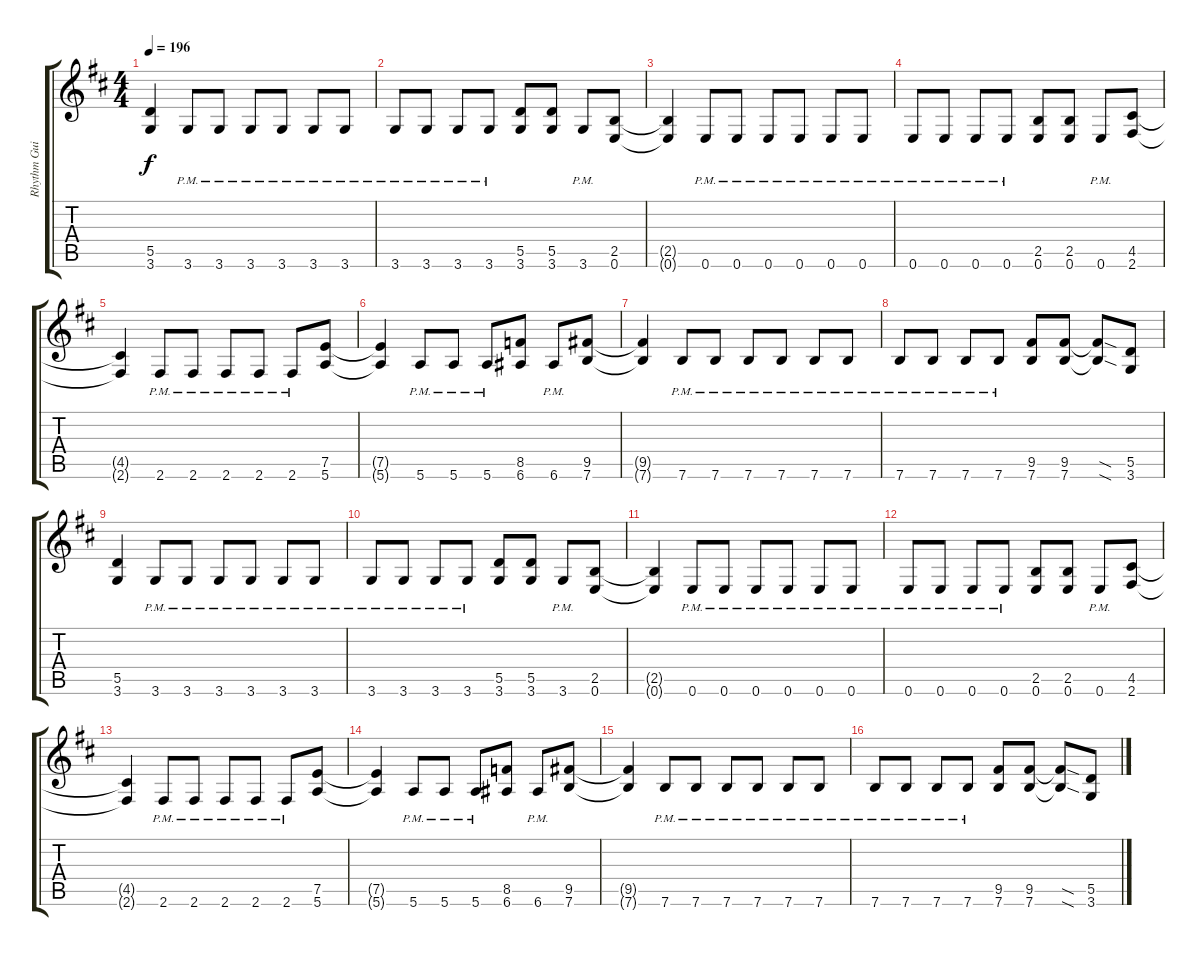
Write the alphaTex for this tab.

\track ("Rhythm Guitar (Friedman)" "Rhythm Gui") {instrument distortionguitar}
\staff {score tabs}
\tuning (E4 B3 G3 D3 A2 E2) {hide}
\ts (4 4)
\tempo 196
\clef g2
\ks d
(5.5{t} 3.6{t}).4{dy f} 3.6{pm}.8 3.6{pm}.8 3.6{pm}.8 3.6{pm}.8 3.6{pm}.8 3.6{pm}.8 |
3.6{pm}.8 3.6{pm}.8 3.6{pm}.8 3.6{pm}.8 (5.5 3.6).8 (5.5 3.6).8 3.6{pm}.8 (2.5 0.6).8 |
(2.5{t} 0.6{t}).4 0.6{pm}.8 0.6{pm}.8 0.6{pm}.8 0.6{pm}.8 0.6{pm}.8 0.6{pm}.8 |
0.6{pm}.8 0.6{pm}.8 0.6{pm}.8 0.6{pm}.8 (2.5 0.6).8 (2.5 0.6).8 0.6{pm}.8 (4.5 2.6).8 |
(4.5{t} 2.6{t}).4 2.6{pm}.8 2.6{pm}.8 2.6{pm}.8 2.6{pm}.8 2.6{pm}.8 (7.5 5.6).8 |
(7.5{t} 5.6{t}).4 5.6{pm}.8 5.6{pm}.8 5.6{pm}.8 (8.5 6.6).8 6.6{pm}.8 (9.5 7.6).8 |
(9.5{t} 7.6{t}).4 7.6{pm}.8 7.6{pm}.8 7.6{pm}.8 7.6{pm}.8 7.6{pm}.8 7.6{pm}.8 |
7.6{pm}.8 7.6{pm}.8 7.6{pm}.8 7.6{pm}.8 (9.5 7.6).8 (9.5 7.6).8 (9.5{sod t} 7.6{sod t}).8 (5.5 3.6).8 |
(5.5 3.6).4 3.6{pm}.8 3.6{pm}.8 3.6{pm}.8 3.6{pm}.8 3.6{pm}.8 3.6{pm}.8 |
3.6{pm}.8 3.6{pm}.8 3.6{pm}.8 3.6{pm}.8 (5.5 3.6).8 (5.5 3.6).8 3.6{pm}.8 (2.5 0.6).8 |
(2.5{t} 0.6{t}).4 0.6{pm}.8 0.6{pm}.8 0.6{pm}.8 0.6{pm}.8 0.6{pm}.8 0.6{pm}.8 |
0.6{pm}.8 0.6{pm}.8 0.6{pm}.8 0.6{pm}.8 (2.5 0.6).8 (2.5 0.6).8 0.6{pm}.8 (4.5 2.6).8 |
(4.5{t} 2.6{t}).4 2.6{pm}.8 2.6{pm}.8 2.6{pm}.8 2.6{pm}.8 2.6{pm}.8 (7.5 5.6).8 |
(7.5{t} 5.6{t}).4 5.6{pm}.8 5.6{pm}.8 5.6{pm}.8 (8.5 6.6).8 6.6{pm}.8 (9.5 7.6).8 |
(9.5{t} 7.6{t}).4 7.6{pm}.8 7.6{pm}.8 7.6{pm}.8 7.6{pm}.8 7.6{pm}.8 7.6{pm}.8 |
7.6{pm}.8 7.6{pm}.8 7.6{pm}.8 7.6{pm}.8 (9.5 7.6).8 (9.5 7.6).8 (9.5{sod t} 7.6{sod t}).8 (5.5 3.6).8
